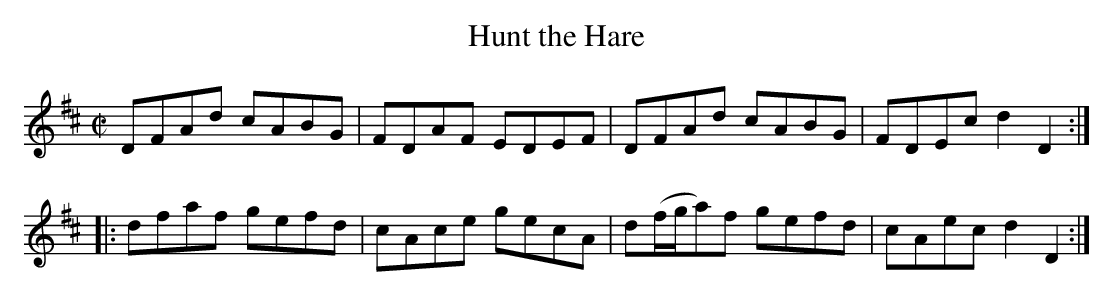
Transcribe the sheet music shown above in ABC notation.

X:1
T:Hunt the Hare
M: C|
L:1/8
K:D
DFAd cABG | FDAF EDEF | DFAd cABG | FDEc d2D2 :|
|: dfaf gefd | cAce gecA | d(f/g/a)f gefd | cAec d2D2 :|
